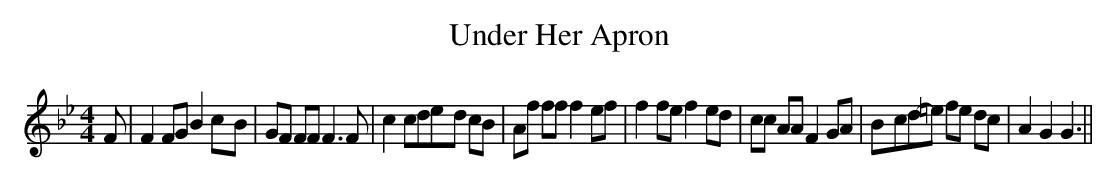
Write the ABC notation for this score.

X:1
T:Under Her Apron
M:4/4
L:1/8
K:Bb
 F| F2 FG B2c-B| GF FF F3 F| c2 cde-d cB| Af ff f2 ef| f2 fe f2 ed|\
 cc AA F2 GA|B-cd-=e fe dc| A2 G2 G3||
